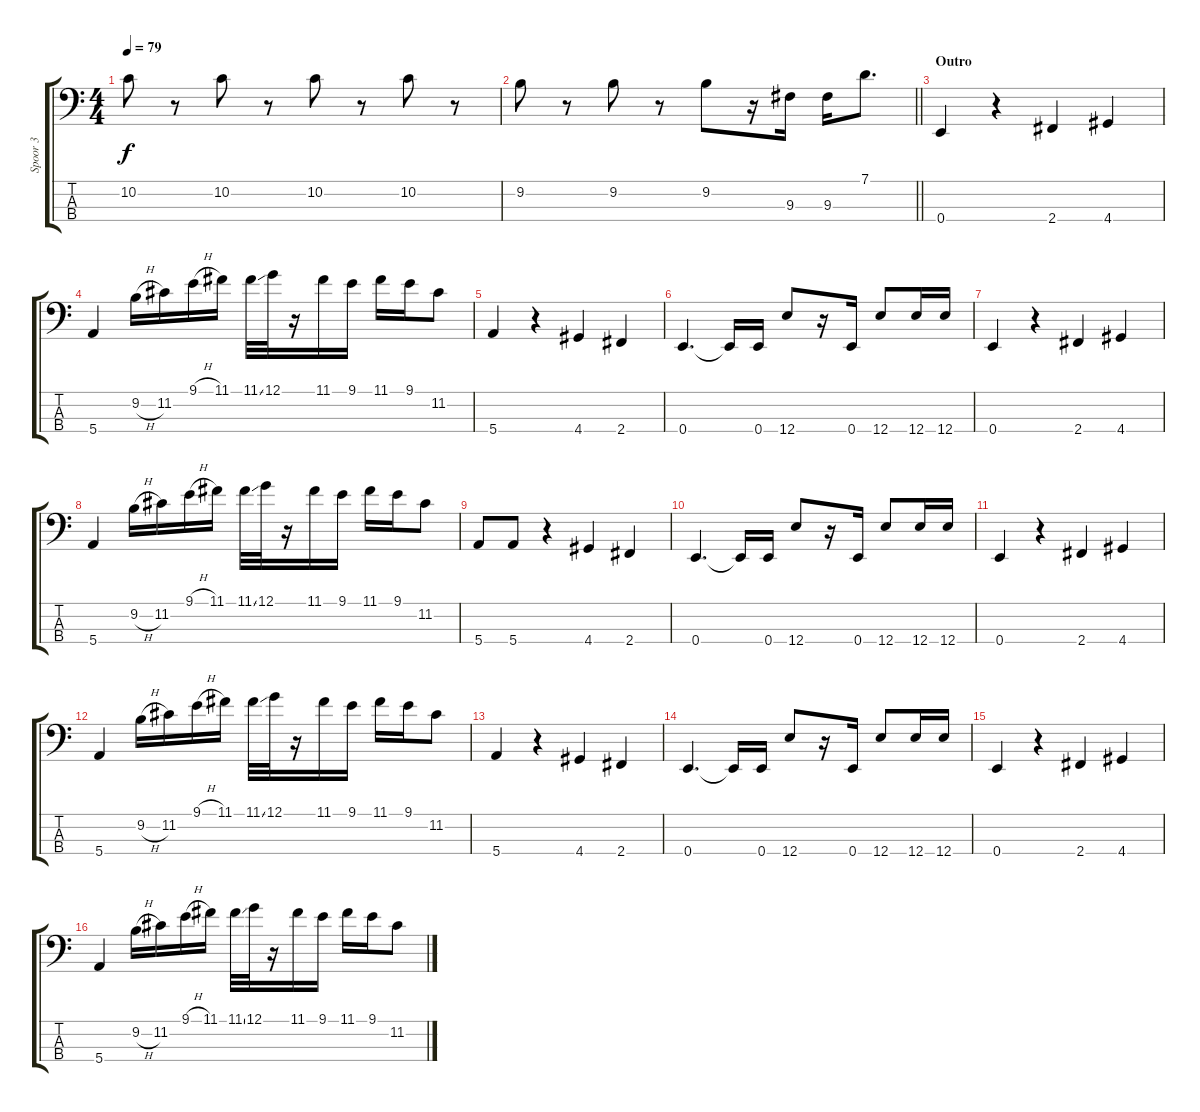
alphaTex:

\track ("Spoor 3" "Spoor 3") {instrument electricbassfinger}
\staff {score tabs}
\tuning (G2 D2 A1 E1) {hide}
\ts (4 4)
\tempo 79
\clef f4
\ks c
10.2.8{dy f} r.8 10.2.8 r.8 10.2.8 r.8 10.2.8 r.8 |
\barLineRight lightlight
9.2.8 r.8 9.2.8 r.8 9.2.8 r.16 9.3.16 9.3.16 7.1.8{d} |
\section ("" "Outro")
0.4.4 r.4 2.4.4 4.4.4 |
5.4.4 9.2{h}.16 11.2.16 9.1{h}.16 11.1.16 11.1{ss}.32 12.1.32 r.16 11.1.16 9.1.16 11.1.16 9.1.16 11.2.8 |
5.4.4 r.4 4.4.4 2.4.4 |
0.4.4{d} 0.4{t}.16 0.4.16 12.4.8 r.16 0.4.16{beam Up} 12.4.8{beam Up} 12.4.16 12.4.16 |
0.4.4 r.4 2.4.4 4.4.4 |
5.4.4 9.2{h}.16 11.2.16 9.1{h}.16 11.1.16 11.1{ss}.32 12.1.32 r.16 11.1.16 9.1.16 11.1.16 9.1.16 11.2.8 |
5.4.8 5.4.8 r.4 4.4.4 2.4.4 |
0.4.4{d} 0.4{t}.16 0.4.16 12.4.8 r.16 0.4.16{beam Up} 12.4.8{beam Up} 12.4.16 12.4.16 |
0.4.4 r.4 2.4.4 4.4.4 |
5.4.4 9.2{h}.16 11.2.16 9.1{h}.16 11.1.16 11.1{ss}.32 12.1.32 r.16 11.1.16 9.1.16 11.1.16 9.1.16 11.2.8 |
5.4.4 r.4 4.4.4 2.4.4 |
0.4.4{d} 0.4{t}.16 0.4.16 12.4.8 r.16 0.4.16{beam Up} 12.4.8{beam Up} 12.4.16 12.4.16 |
0.4.4 r.4 2.4.4 4.4.4 |
5.4.4 9.2{h}.16 11.2.16 9.1{h}.16 11.1.16 11.1{ss}.32 12.1.32 r.16 11.1.16 9.1.16 11.1.16 9.1.16 11.2.8
